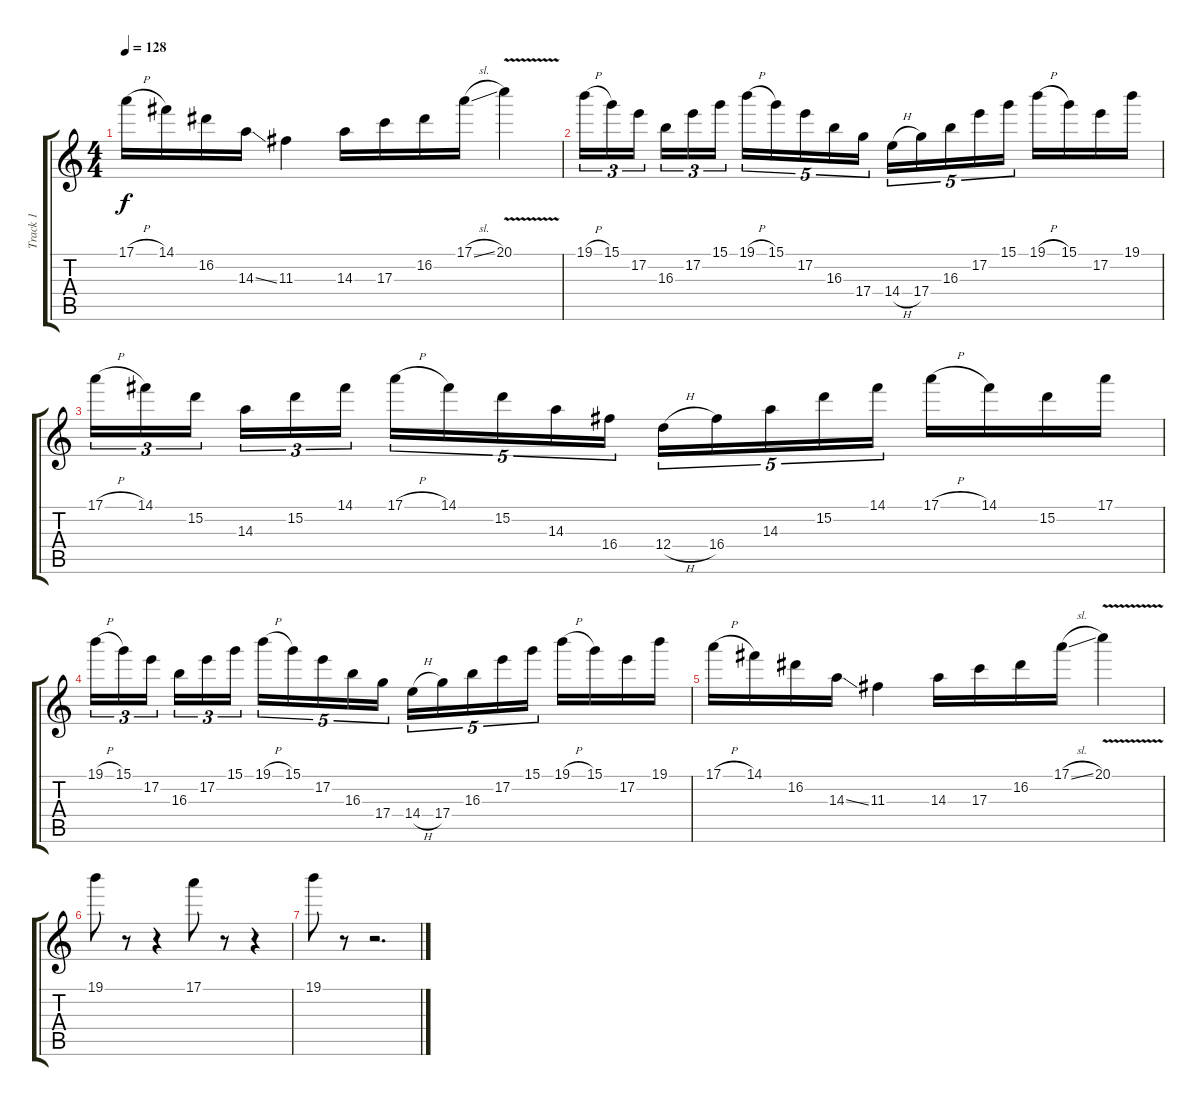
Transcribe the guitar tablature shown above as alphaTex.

\track ("Track 1" "Track 1") {instrument overdrivenguitar}
\staff {score tabs}
\tuning (E4 B3 G3 D3 A2 E2) {hide}
\ts (4 4)
\tempo 128
\clef g2
\ks c
17.1{h}.16{dy f} 14.1.16 16.2.16 14.3{ss}.16 11.3.4 14.3.16 17.3.16 16.2.16 17.1{sl}.16 20.1{v}.4 |
19.1{h}.16{tu (3 2)} 15.1.16{tu (3 2)} 17.2.16{tu (3 2)} 16.3.16{tu (3 2)} 17.2.16{tu (3 2)} 15.1.16{tu (3 2)} 19.1{h}.16{tu (5 4)} 15.1.16{tu (5 4)} 17.2.16{tu (5 4)} 16.3.16{tu (5 4)} 17.4.16{tu (5 4)} 14.4{h}.16{tu (5 4)} 17.4.16{tu (5 4)} 16.3.16{tu (5 4)} 17.2.16{tu (5 4)} 15.1.16{tu (5 4)} 19.1{h}.16 15.1.16 17.2.16 19.1.16 |
17.1{h}.16{tu (3 2)} 14.1.16{tu (3 2)} 15.2.16{tu (3 2)} 14.3.16{tu (3 2)} 15.2.16{tu (3 2)} 14.1.16{tu (3 2)} 17.1{h}.16{tu (5 4)} 14.1.16{tu (5 4)} 15.2.16{tu (5 4)} 14.3.16{tu (5 4)} 16.4.16{tu (5 4)} 12.4{h}.16{tu (5 4)} 16.4.16{tu (5 4)} 14.3.16{tu (5 4)} 15.2.16{tu (5 4)} 14.1.16{tu (5 4)} 17.1{h}.16 14.1.16 15.2.16 17.1.16 |
19.1{h}.16{tu (3 2)} 15.1.16{tu (3 2)} 17.2.16{tu (3 2)} 16.3.16{tu (3 2)} 17.2.16{tu (3 2)} 15.1.16{tu (3 2)} 19.1{h}.16{tu (5 4)} 15.1.16{tu (5 4)} 17.2.16{tu (5 4)} 16.3.16{tu (5 4)} 17.4.16{tu (5 4)} 14.4{h}.16{tu (5 4)} 17.4.16{tu (5 4)} 16.3.16{tu (5 4)} 17.2.16{tu (5 4)} 15.1.16{tu (5 4)} 19.1{h}.16 15.1.16 17.2.16 19.1.16 |
17.1{h}.16 14.1.16 16.2.16 14.3{ss}.16 11.3.4 14.3.16 17.3.16 16.2.16 17.1{sl}.16 20.1{v}.4 |
19.1.8 r.8 r.4 17.1.8 r.8 r.4 |
19.1.8 r.8 r.2{d}
